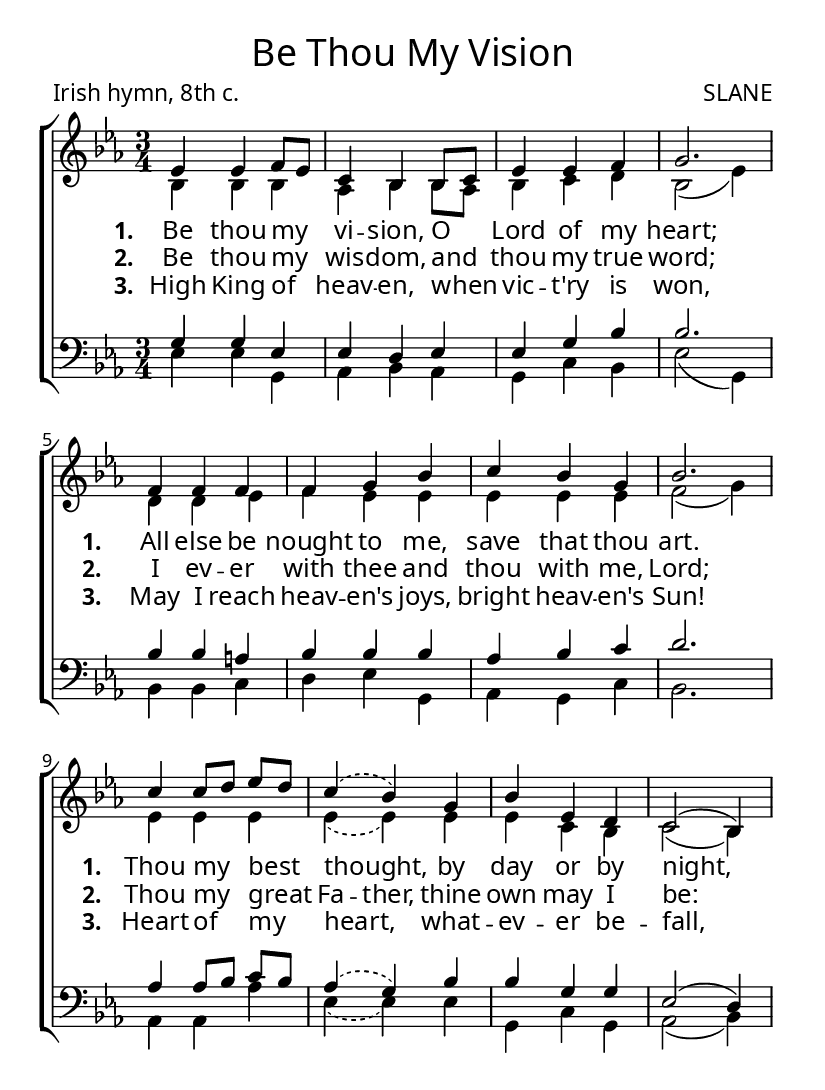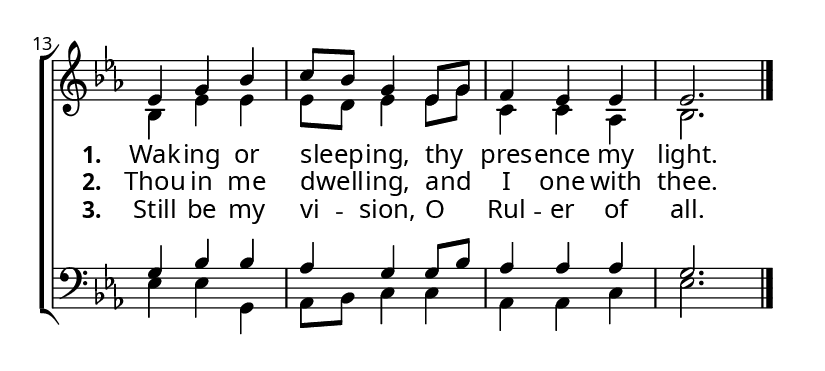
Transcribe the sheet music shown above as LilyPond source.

\version "2.14.2"
%\include "../util.ly"
\include "inc-header.ly"
\header {
  title = \markup{\override #'(font-name . "Garamond Premr Pro"){ \abs-fontsize #18 "Be Thou My Vision"}}
  composer = \markup"SLANE"
  poet = \markup "Irish hymn, 8th c."
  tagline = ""
}
\paper {
  inner-margin = 0.35\in
  outer-margin = 0.35\in
}
#(set-global-staff-size 19) \paper{ #(define fonts (make-pango-font-tree "Garamond Premr Pro" "Garamond Premr Pro" "Garamond Premr Pro" (/ 20 20))) }
global = {
  \key ees \major
  \time 3/4
  %\dynamicUp
  %\set crescendoSpanner = #'dashed-line
  %\set midiInstrument = "recorder"
  \autoBeamOff
  \override DynamicTextSpanner #'style = #'none
}

sopMusic = \relative c' {
  ees4 ees f8[ ees] | c4 bes bes8[ c] | ees4 ees f g2. |
  f4 f f | f g bes | c bes g | bes2. |
  c4 c8[ d] ees[ d] | \slurDashed c4( bes) g | bes ees, d | \slurSolid c2( bes4) |
  ees g bes | c8[ bes] g4 ees8[ g] | f4 ees ees | ees2.
  \bar "|."
}
sopWords = \lyricmode {
  \set stanza = "1. " \set shortVocalName = "1. "
  Be thou my vi -- sion, O Lord of my heart;
  All else be nought to me, save that thou art.
  Thou my best thought, by day or by night,
  Wak -- ing or sleep -- ing, thy pres -- ence my light.
}

sopWordsII = \lyricmode {
  \set stanza = "2. " \set shortVocalName = "2. "
  Be thou my wis -- dom, and thou my true word;
  I ev -- er with thee and thou with me, Lord;
  Thou my great \set ignoreMelismata = ##t Fa -- ther, \set ignoreMelismata = ##f thine own may I be:
  Thou in me dwell -- ing, and I one with thee.
}

sopWordsIII = \lyricmode {
  \set stanza = "3. " \set shortVocalName = "3. "
  High King of heav -- en, when vic -- t'ry is won,
  May I reach heav -- en's joys, bright heav -- en's Sun!
  Heart of my heart, what -- ev -- er be -- fall,
  Still be my vi -- sion, O Rul -- er of all.
}

altoMusic = \relative c' {
  bes4 bes bes | aes bes bes8[ aes] | bes4 c d | bes2( ees4) |
  d d ees | f ees ees | ees ees ees | f2( g4) |
  ees  ees ees | \slurDashed ees( ees) ees | ees c bes | \slurSolid c2( bes4) |
  bes ees ees | ees8[ d] ees4 ees8[ g] | c,4 c aes | bes2.
  \bar "|."
}
tenorMusic = \relative c' {
  g4 g ees | ees d ees | ees g bes | bes2. |
  bes4 bes a | bes bes bes | aes bes c | d2. |
  aes4 aes8[ bes] c[ bes] | \slurDashed aes4( g) bes | bes g g | \slurSolid ees2( d4) |
  g bes bes | aes g g8[ bes] | aes4 aes aes | g2.
  \bar "|."
}

bassMusic = \relative c {
  ees4 ees g, | aes bes aes | g c bes | ees2( g,4) |
  bes bes c | d ees g, | aes g c | bes2. |
  aes4 aes aes' | \slurDashed ees( ees) ees | g, c g | \slurSolid aes2( bes4) |
  ees ees g, | aes8[ bes] c4 c | aes aes c | ees2.
  \bar "|."
}
\score {
<<
   \new ChoirStaff <<
    \new Staff = women <<
      \new Voice = "sopranos" { \voiceOne << \global \sopMusic >> }
      \new Voice = "altos" { \voiceTwo << \global \altoMusic >> }
    >>
    \new Lyrics = "altos"  \lyricsto "sopranos" \sopWords
    \new Lyrics = "altosII"  \lyricsto "sopranos" \sopWordsII
    \new Lyrics = "altosII"  \lyricsto "sopranos" \sopWordsIII
   \new Staff = men <<
      \clef bass
      \new Voice = "tenors" { \voiceOne << \global \tenorMusic >> }
      \new Voice = "basses" { \voiceTwo << \global \bassMusic >> }
    >>
  >>
%    \new PianoStaff << \new Staff { \new Voice { \pianoRH } } \new Staff { \clef "bass" \pianoLH } >>
  >>
  \midi {
    \tempo 4 = 90
    \set Staff.midiInstrument = "flute"
  
    \context {
      \Voice
      \remove "Dynamic_performer"
    }
  }
  \layout {
    \context {
      \Lyrics
      % \override LyricText #'font-size = #1.3
      % \override VerticalAxisGroup #'staff-affinity = #0
      % \override LyricText #'X-offset = #center-on-word
    }
    \context {
      \Score
      % \override SpacingSpanner #'base-shortest-duration = #(ly:make-moment 1 8)
      % \override SpacingSpanner #'common-shortest-duration = #(ly:make-moment 1 4)
    }
    \context {
      % Remove all empty staves
      \Staff \RemoveEmptyStaves \override VerticalAxisGroup #'remove-first = ##t
      
      \override VerticalAxisGroup #'staff-staff-spacing =
      #'((basic-distance . 0)
         (minimum-distance . 0)
         (padding . -1)
         (stretchability . 2))
    }
  }
}
